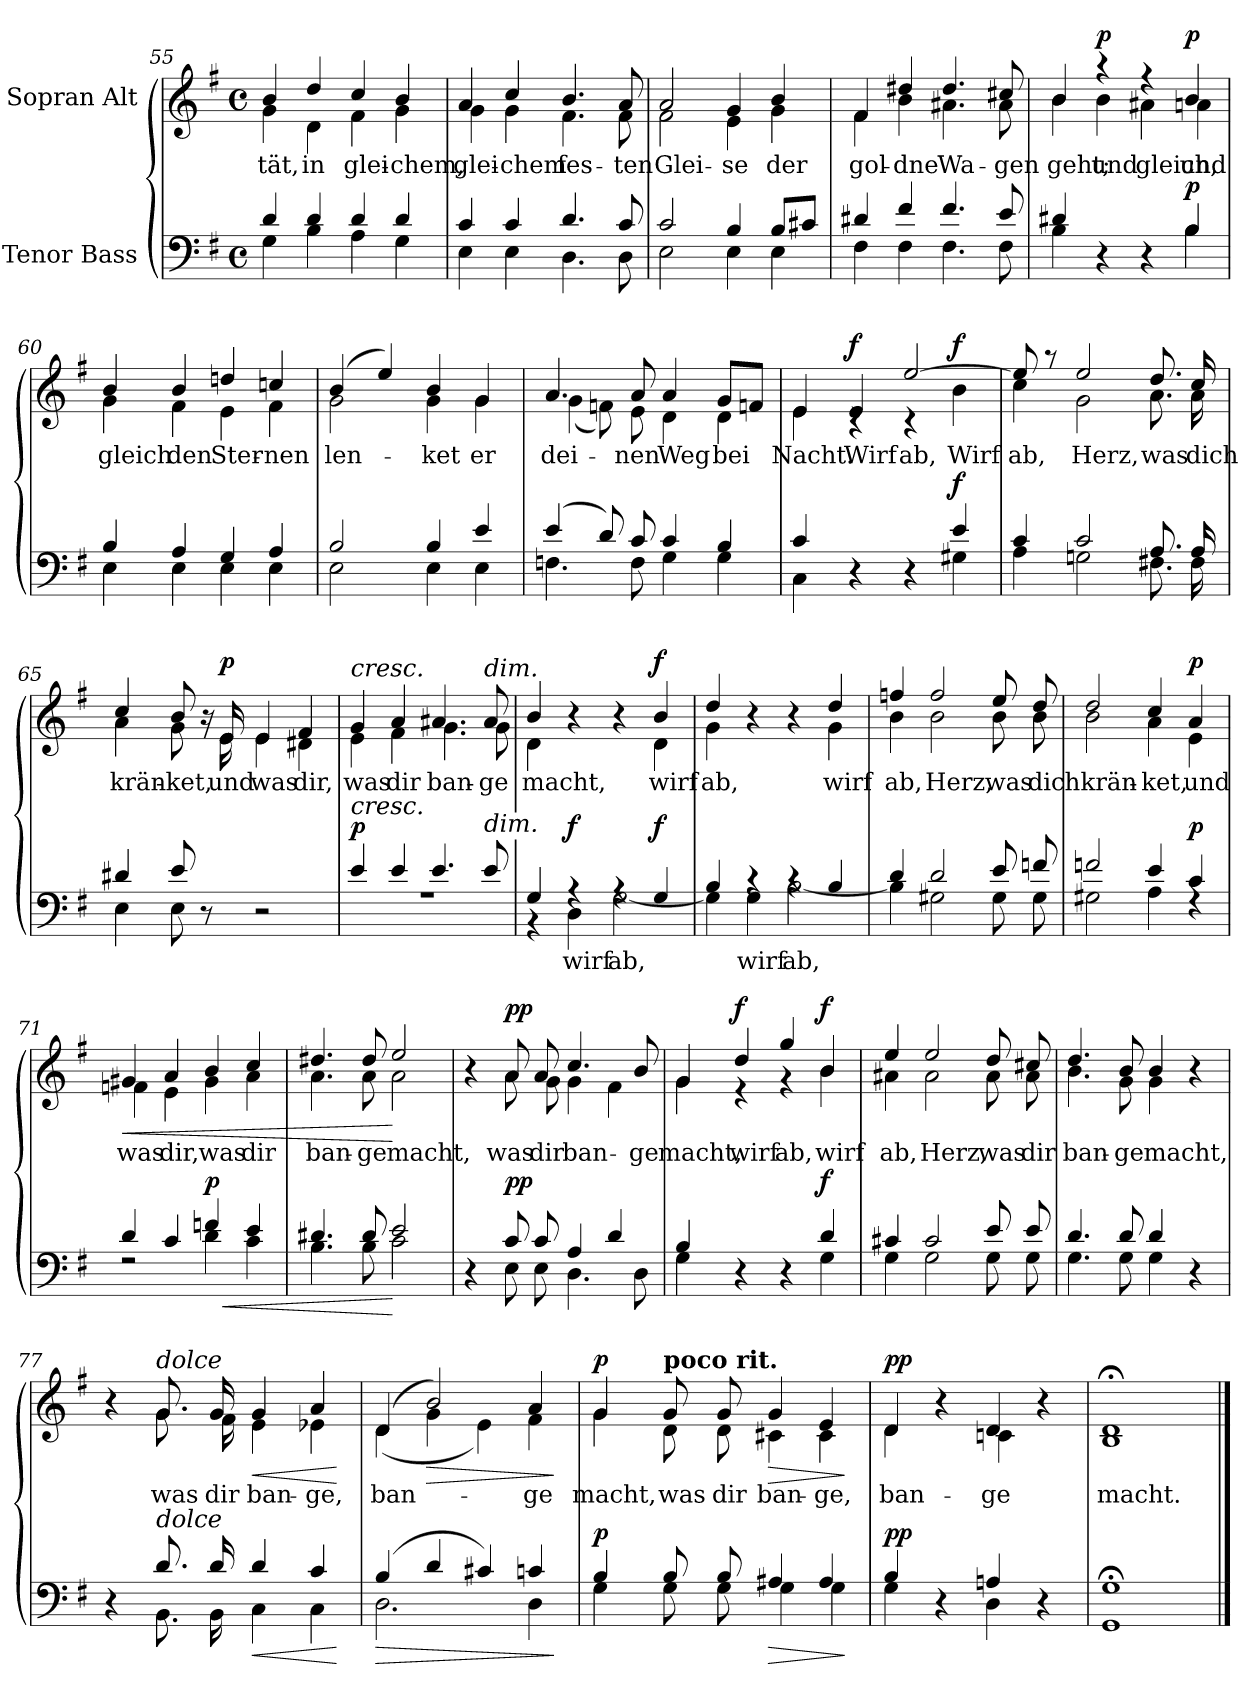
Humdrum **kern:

**kern	**text	**dynam	**kern	**text	**dynam
*part2	*part2	*part2	*part1	*part1	*part1
*staff2	*staff2	*staff2	*staff1	*staff1	*staff1
*I"Tenor Bass	*	*	*I"Sopran Alt	*	*
!!LO:LB:g=z
*clefF4	*	*	*clefG2	*	*
*k[f#]	*	*	*k[f#]	*	*
*M4/4	*	*	*M4/4	*	*
*met(c)	*	*	*met(c)	*	*
=55	=55	=55	=55	=55	=55
*^	*	*	*	*	*
!	!	!	!	!	!LO:LY:b	!
*	*	*	*	*^	*	*
4d/	4G\	.	.	4b/	4g\	-tät,	.
!	!	!	!LO:DY:b	!	!	!LO:LY:b	!LO:DY:a
4d/	4B\	.	other-dynamics	4dd/	4d\	in	other-dynamics
!	!	!	!	!	!	!LO:LY:b	!
4d/	4A\	.	.	4cc/	4f#\	glei-	.
!	!	!	!	!	!	!LO:LY:b	!
4d/	4G\	.	.	4b/	4g\	-chem,	.
=56	=56	=56	=56	=56	=56	=56	=56
!	!	!	!	!	!	!LO:LY:b	!
4c/	4E\	.	.	4a/	4g\	glei-	.
!	!	!	!	!	!	!LO:LY:b	!
4c/	4E\	.	.	4cc/	4g\	-chem	.
!	!	!	!	!	!	!LO:LY:b	!
4.d/	4.D\	.	.	4.b/	4.f#\	fes-	.
!	!	!	!	!	!	!LO:LY:b	!
8c/	8D\	.	.	8a/	8f#\	-ten	.
=57	=57	=57	=57	=57	=57	=57	=57
!	!	!	!	!	!	!LO:LY:b	!
2c/	2E\	.	.	2a/	2f#\	Glei-	.
!	!	!	!	!	!	!LO:LY:b	!
4B/	4E\	.	.	4g/	4e\	-se	.
!	!	!	!	!	!	!LO:LY:b	!
8B/L	4E\	.	.	4b/	4g\	der	.
8c#X/J	.	.	.	.	.	.	.
=58	=58	=58	=58	=58	=58	=58	=58
!	!	!	!	!	!	!LO:LY:b	!
4d#X/	4F#\	.	.	4f#/	4f#\	gol-	.
!	!	!	!	!	!	!LO:LY:b	!
4f#/	4F#\	.	.	4dd#X/	4b\	-dne	.
!	!	!	!	!	!	!LO:LY:b	!
4.f#/	4.F#\	.	.	4.dd#/	4.a#X\	Wa-	.
!	!	!	!	!	!	!LO:LY:b	!
8e/	8F#\	.	.	8cc#X/	8a#\	-gen	.
!!LO:PB:g=z	!!
=59	=59	=59	=59	=59	=59	=59	=59
!	!	!	!	!	!	!LO:LY:b	!
4d#X/	4B\	.	.	4b/	4b\	geht;	.
!	!	!	!	!	!	!LO:LY:b	!LO:DY:b
4r	4ryy	.	.	4r	4b\	und	p
!	!	!	!	!	!	!LO:LY:b	!
4r	4ryy	.	.	4r	4a#X\	gleich,	.
!	!	!	!LO:DY:a	!	!	!LO:LY:b	!LO:DY:a
4B/	4B\	.	p	4b/	4an\	und	p
=60	=60	=60	=60	=60	=60	=60	=60
!	!	!	!	!	!	!LO:LY:b	!
4B/	4E\	.	.	4b/	4g\	gleich	.
!	!	!	!	!	!	!LO:LY:b	!
4A/	4E\	.	.	4b/	4f#\	den	.
!	!	!	!	!	!	!LO:LY:b	!
4G/	4E\	.	.	4ddn/	4e\	Ster-	.
!	!	!	!	!	!	!LO:LY:b	!
4A/	4E\	.	.	4ccn/	4f#\	-nen	.
=61	=61	=61	=61	=61	=61	=61	=61
!	!	!	!	!	!	!LO:LY:b	!
2B/	2E\	.	.	(4b/	2g\	len-	.
.	.	.	.	4ee/)	.	.	.
!	!	!	!	!	!	!LO:LY:b	!
4B/	4E\	.	.	4b/	4g\	-ket	.
!	!	!	!	!	!	!LO:LY:b	!
4e/	4E\	.	.	4g/	4g\	er	.
=62	=62	=62	=62	=62	=62	=62	=62
!	!	!	!	!	!	!LO:LY:b	!
(4e/	4.Fn\	.	.	4.a/	(4g\	dei-	.
8d/)	.	.	.	.	8fn\)	.	.
!	!	!	!	!	!	!LO:LY:b	!
8c/	8F\	.	.	8a/	8e\	-nen	.
!	!	!	!	!	!	!LO:LY:b	!
4c/	4G\	.	.	4a/	4d\	Weg	.
!	!	!	!	!	!	!LO:LY:b	!
4B/	4G\	.	.	8g/L	4d\	bei	.
.	.	.	.	8fn/J	.	.	.
!!LO:LB:g=z	!!
=63	=63	=63	=63	=63	=63	=63	=63
!	!	!	!	!	!	!LO:LY:b	!
4c/	4C\	.	.	4e/	4e\	Nacht.	.
!	!	!	!	!	!	!LO:LY:b	!LO:DY:a
4r	4ryy	.	.	4e/	4rc	Wirf	f
!	!	!	!	!	!	!LO:LY:b	!
4r	4ryy	.	.	[2ee/	4rc	ab,	.
!	!	!	!LO:DY:a	!	!	!LO:LY:b	!LO:DY:b
4e/	4G#X\	.	f	.	4b\	Wirf	f
=64	=64	=64	=64	=64	=64	=64	=64
!	!	!	!	!	!	!LO:LY:b	!
4c/	4A\	.	.	8ee/]	4cc\	ab,	.
.	.	.	.	8r	.	.	.
!	!	!	!	!	!	!LO:LY:b	!
2c/	2Gn\	.	.	2ee/	2g\	Herz,	.
!	!	!	!	!	!	!LO:LY:b	!
8.A/	8.F#X\	.	.	8.dd/	8.a\	was	.
!	!	!	!	!	!	!LO:LY:b	!
16A/	16F#\	.	.	16cc/	16a\	dich	.
=65	=65	=65	=65	=65	=65	=65	=65
!	!	!	!	!	!	!LO:LY:b	!
4d#X/	4E\	.	.	4cc/	4a\	krän-	.
!	!	!	!	!	!	!LO:LY:b	!
8e/	8E\	.	.	8b/	8g\	-ket,	.
8r	8ryy	.	.	16r	16ryy	.	.
!	!	!	!	!	!	!LO:LY:b	!LO:DY:a
.	.	.	.	16e/	16e\	und	p
!	!	!	!	!	!	!LO:LY:b	!
2r	2ryy	.	.	4e/	4e\	was	.
!	!	!	!	!	!	!LO:LY:b	!
.	.	.	.	4f#/	4d#X\	dir,	.
=66	=66	=66	=66	=66	=66	=66	=66
!	!	!	!	!LO:TX:a:i:t=cresc.	!	!	!
!LO:TX:a:i:t=cresc.	!	!	!	!	!	!	!
!	!	!	!LO:DY:a	!	!	!LO:LY:b	!
4e/	1rA	.	p	4g/	4e\	was	.
!	!	!	!	!	!	!LO:LY:b	!
4e/	.	.	.	4a/	4f#\	dir	.
!	!	!	!	!	!	!LO:LY:b	!
4.e/	.	.	.	4.a#X/	4.g\	ban-	.
!	!	!	!	!LO:TX:a:i:t=dim.	!	!	!
!LO:TX:a:i:t=dim.	!	!	!	!	!	!	!
!	!	!	!	!	!	!LO:LY:b	!
8e/	.	.	.	8a#/	8g\	-ge	.
!!LO:LB:g=z	!!
=67	=67	=67	=67	=67	=67	=67	=67
!	!	!	!	!	!	!LO:LY:b	!
4G/	4r	.	.	4b/	4d\	macht,	.
!	!	!LO:LY:b	!LO:DY:b	!	!	!	!
4rA	4D\	wirf	f	4r	4ryy	.	.
!	!	!LO:LY:b	!	!	!	!	!
4rA	[2G\	ab,	.	4r	4ryy	.	.
!	!	!	!LO:DY:a	!	!	!LO:LY:b	!LO:DY:a
4G/	.	.	f	4b/	4d\	wirf	f
=68	=68	=68	=68	=68	=68	=68	=68
!	!	!	!	!	!	!LO:LY:b	!
4B/	4G\]	.	.	4dd/	4g\	ab,	.
!	!	!LO:LY:b	!	!	!	!	!
4rc	4G\	wirf	.	4r	4ryy	.	.
!	!	!LO:LY:b	!	!	!	!	!
4rc	[2B\	ab,	.	4r	4ryy	.	.
!	!	!	!	!	!	!LO:LY:b	!
4B/	.	.	.	4dd/	4g\	wirf	.
=69	=69	=69	=69	=69	=69	=69	=69
!	!	!	!	!	!	!LO:LY:b	!
4d/	4B\]	.	.	4ffn/	4b\	ab,	.
!	!	!	!	!	!	!LO:LY:b	!
2d/	2G#X\	.	.	2ff/	2b\	Herz,	.
!	!	!	!	!	!	!LO:LY:b	!
8e/	8G#\	.	.	8ee/	8b\	was	.
!	!	!	!	!	!	!LO:LY:b	!
8fn/	8G#\	.	.	8dd/	8b\	dich	.
=70	=70	=70	=70	=70	=70	=70	=70
!	!	!	!	!	!	!LO:LY:b	!
2fn/	2G#X\	.	.	2dd/	2b\	krän-	.
!	!	!	!	!	!	!LO:LY:b	!
4e/	4A\	.	.	4cc/	4a\	-ket,	.
!	!	!	!LO:DY:a	!	!	!LO:LY:b	!LO:DY:a
4c/	4rF	.	p	4a/	4e\	und	p
=71	=71	=71	=71	=71	=71	=71	=71
!	!	!	!	!	!	!LO:LY:b	!LO:HP:b
4d/	2rF	.	.	4g#X/	4fn\	was	<
!	!	!	!	!	!	!LO:LY:b	!
4c/	.	.	.	4a/	4e\	dir,	.
!	!	!	!LO:HP:b	!	!	!LO:LY:b	!
!	!	!	!LO:DY:n=1:b	!	!	!	!
4fn/	4d\	.	< p	4b/	4g#\	was	.
!	!	!	!	!	!	!LO:LY:b	!
4e/	4c\	.	.	4cc/	4a\	dir	.
!!LO:LB:g=z	!!
=72	=72	=72	=72	=72	=72	=72	=72
!	!	!	!	!	!	!LO:LY:b	!
4.d#X/	4.B\	.	.	4.dd#X/	4.a\	ban-	.
!	!	!	!	!	!	!LO:LY:b	!
8d#/	8B\	.	.	8dd#/	8a\	-ge	.
!	!	!	!	!	!	!LO:LY:b	!
2e/	2c\	.	[	2ee/	2a\	macht,	[
=73	=73	=73	=73	=73	=73	=73	=73
4r	4ryy	.	.	4r	4ryy	.	.
!	!	!	!LO:DY:a	!	!	!LO:LY:b	!LO:DY:a
8c/	8E\	.	pp	8a/	8a\	was	pp
!	!	!	!	!	!	!LO:LY:b	!
8c/	8E\	.	.	8a/	8g\	dir	.
!	!	!	!	!	!	!LO:LY:b	!
4A/	4.D\	.	.	4.cc/	4g\	ban-	.
4d/	.	.	.	.	4f#\	.	.
!	!	!	!	!	!	!LO:LY:b	!
.	8D\	.	.	8b/	.	-ge	.
=74	=74	=74	=74	=74	=74	=74	=74
!	!	!	!	!	!	!LO:LY:b	!
4B/	4G\	.	.	4g/	4g\	macht,	.
!	!	!	!	!	!	!LO:LY:b	!LO:DY:a
4r	4ryy	.	.	4dd/	4r	wirf	f
!	!	!	!	!	!	!LO:LY:b	!
4r	4ryy	.	.	4gg/	4r	ab,	.
!	!	!	!LO:DY:a	!	!	!LO:LY:b	!LO:DY:b
4d/	4G\	.	f	4b/	4b\	wirf	f
=75	=75	=75	=75	=75	=75	=75	=75
!	!	!	!	!	!	!LO:LY:b	!
4c#X/	4G\	.	.	4ee/	4a#X\	ab,	.
!	!	!	!	!	!	!LO:LY:b	!
2c#/	2G\	.	.	2ee/	2a#\	Herz,	.
!	!	!	!	!	!	!LO:LY:b	!
8e/	8G\	.	.	8dd/	8a#\	was	.
!	!	!	!	!	!	!LO:LY:b	!
8e/	8G\	.	.	8cc#X/	8a#\	dir	.
=76	=76	=76	=76	=76	=76	=76	=76
!	!	!	!	!	!	!LO:LY:b	!
4.d/	4.G\	.	.	4.dd/	4.b\	ban-	.
!	!	!	!	!	!	!LO:LY:b	!
8d/	8G\	.	.	8b/	8g\	-ge	.
!	!	!	!	!	!	!LO:LY:b	!
4d/	4G\	.	.	4b/	4g\	macht,	.
4r	4ryy	.	.	4r	4ryy	.	.
!!LO:LB:g=z	!!
=77	=77	=77	=77	=77	=77	=77	=77
4r	4ryy	.	.	4r	4ryy	.	.
!	!	!	!	!LO:TX:a:i:t=dolce	!	!	!
!LO:TX:a:i:t=dolce	!	!	!	!	!	!	!
!	!	!	!	!	!	!LO:LY:b	!
8.d/	8.BB\	.	.	8.g/	8.g\	was	.
!	!	!	!	!	!	!LO:LY:b	!
16d/	16BB\	.	.	16g/	16f#\	dir	.
!	!	!	!LO:HP:b	!	!	!LO:LY:b	!LO:HP:b
4d/	4C\	.	<	4g/	4e\	ban-	<
!	!	!	!	!	!	!LO:LY:b	!
4c/	4C\	.	.	4a/	4e-X\	-ge,	.
*v	*v	*	*	*	*	*	*
*	*	*	*v	*v	*	*
.	.	[	.	.	[
=78	=78	=78	=78	=78	=78
!	!	!LO:HP:b	!	!LO:LY:b	!
*^	*	*	*^	*	*
(4B/	2.D\	.	>	(4d/	(4d\	ban-	.
!	!	!	!	!	!	!	!LO:HP:b
4d/	.	.	.	2b/)	4g\	.	>
4c#X/)	.	.	.	.	4e\)	.	.
!	!	!	!	!	!	!LO:LY:b	!
4cn/	4D\	.	.	4a/	4f#\	-ge	.
*v	*v	*	*	*	*	*	*
*	*	*	*v	*v	*	*
.	.	]	.	.	]
=79	=79	=79	=79	=79	=79
*^	*	*	*	*	*
!	!	!	!LO:DY:a	!	!LO:LY:b	!LO:DY:a
*	*	*	*	*^	*	*
4B/	4G\	.	p	4g/	4g\	macht,	p
!	!	!	!	!LO:TX:a:B:t=poco rit.	!	!	!
!	!	!	!	!	!	!LO:LY:b	!
8B/	8G\	.	.	8g/	8d\	was	.
!	!	!	!	!	!	!LO:LY:b	!
8B/	8G\	.	.	8g/	8d\	dir	.
!	!	!	!LO:HP:b	!	!	!LO:LY:b	!LO:HP:b
4A#X/	4G\	.	>	4g/	4c#X\	ban-	>
!	!	!	!	!	!	!LO:LY:b	!
4A#/	4G\	.	.	4e/	4c#\	-ge,	.
*v	*v	*	*	*	*	*	*
*	*	*	*v	*v	*	*
.	.	]	.	.	]
=80	=80	=80	=80	=80	=80
*^	*	*	*	*	*
!	!	!	!LO:DY:a	!	!LO:LY:b	!LO:DY:a
*	*	*	*	*^	*	*
4B/	4G\	.	pp	4d/	4d\	ban-	pp
4r	4ryy	.	.	4r	4ryy	.	.
!	!	!	!	!	!	!LO:LY:b	!
4An/	4D\	.	.	4d/	4cn\	-ge	.
4r	4ryy	.	.	4r	4ryy	.	.
=81	=81	=81	=81	=81	=81	=81	=81
!	!	!	!	!	!	!LO:LY:b	!
1G;<	1GG	.	.	1d;<	1B	macht.	.
*v	*v	*	*	*	*	*	*
*	*	*	*v	*v	*	*
==	==	==	==	==	==
*-	*-	*-	*-	*-	*-
